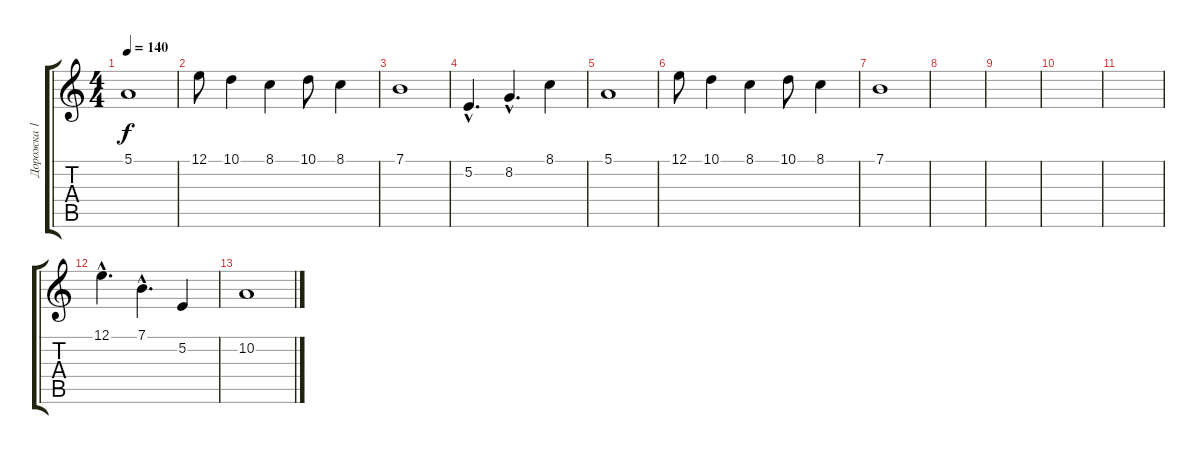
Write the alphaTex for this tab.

\track ("Дорожка 1" "Дорожка 1") {instrument acousticgrandpiano}
\staff {score tabs}
\tuning (E4 B3 G3 D3 A2 E2) {hide}
\ts (4 4)
\tempo 140
\clef g2
\ks c
5.1.1{dy f} |
12.1.8 10.1.4 8.1.4 10.1.8 8.1.4 |
7.1.1 |
5.2{hac}.4{d} 8.2{hac}.4{d} 8.1.4 |
5.1.1 |
12.1.8 10.1.4 8.1.4 10.1.8 8.1.4 |
7.1.1 |
|
|
|
|
12.1{hac}.4{d} 7.1{hac}.4{d} 5.2.4 |
10.2.1
